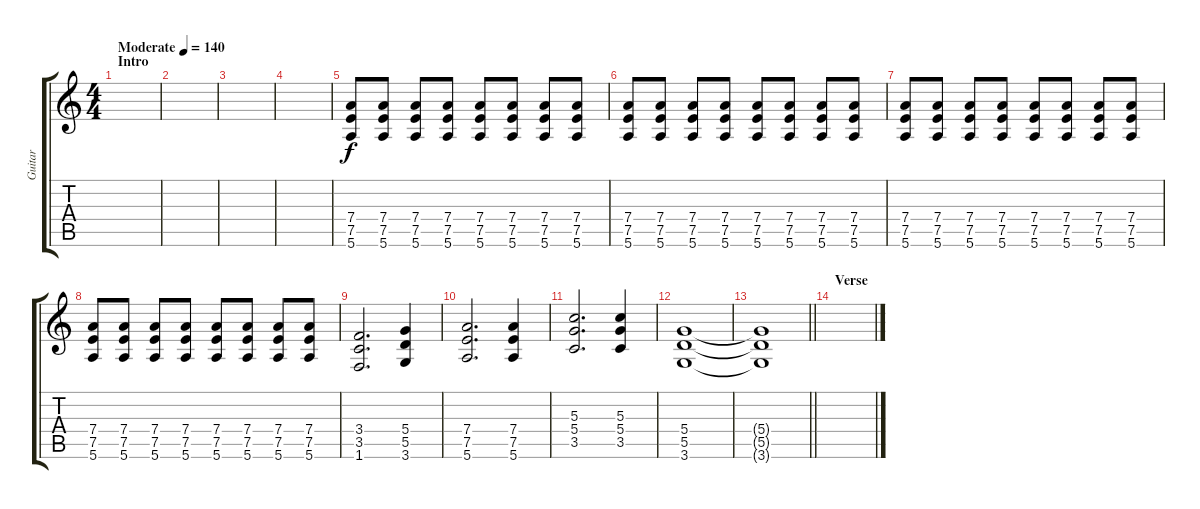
\track ("Guitar" "Guitar") {instrument distortionguitar}
\staff {score tabs}
\tuning (E4 B3 G3 D3 A2 E2) {hide}
\ts (4 4)
\section ("" "Intro ")
\tempo (140 "Moderate")
\clef g2
\ks c
|
|
|
|
(7.4 7.5 5.6).8 (7.4 7.5 5.6).8 (7.4 7.5 5.6).8 (7.4 7.5 5.6).8 (7.4 7.5 5.6).8 (7.4 7.5 5.6).8 (7.4 7.5 5.6).8 (7.4 7.5 5.6).8 |
(7.4 7.5 5.6).8 (7.4 7.5 5.6).8 (7.4 7.5 5.6).8 (7.4 7.5 5.6).8 (7.4 7.5 5.6).8 (7.4 7.5 5.6).8 (7.4 7.5 5.6).8 (7.4 7.5 5.6).8 |
(7.4 7.5 5.6).8 (7.4 7.5 5.6).8 (7.4 7.5 5.6).8 (7.4 7.5 5.6).8 (7.4 7.5 5.6).8 (7.4 7.5 5.6).8 (7.4 7.5 5.6).8 (7.4 7.5 5.6).8 |
(7.4 7.5 5.6).8 (7.4 7.5 5.6).8 (7.4 7.5 5.6).8 (7.4 7.5 5.6).8 (7.4 7.5 5.6).8 (7.4 7.5 5.6).8 (7.4 7.5 5.6).8 (7.4 7.5 5.6).8 |
(3.4 3.5 1.6).2{d} (5.4 5.5 3.6).4 |
(7.4 7.5 5.6).2{d} (7.4 7.5 5.6).4 |
(5.3 5.4 3.5).2{d} (5.3 5.4 3.5).4 |
(5.4 5.5 3.6).1 |
\barLineRight lightlight
(5.4{t} 5.5{t} 3.6{t}).1 |
\section ("" "Verse")
